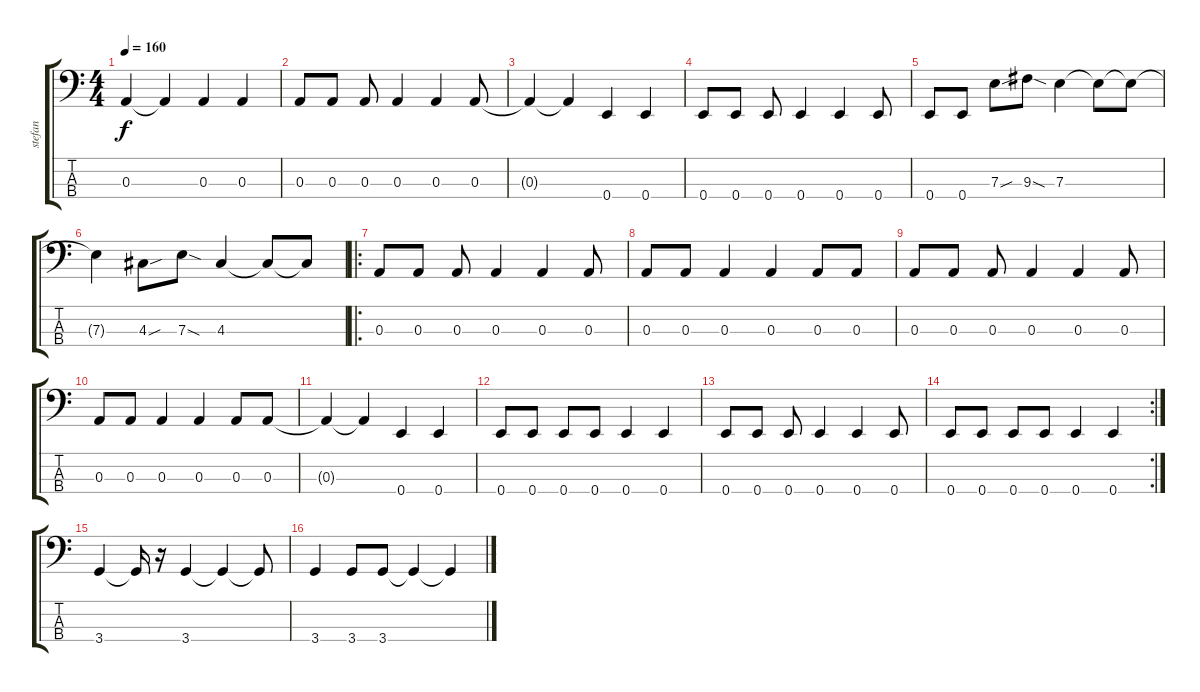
\track ("stefan" "stefan") {instrument electricbassfinger}
\staff {score tabs}
\tuning (G2 D2 A1 E1) {hide}
\ts (4 4)
\tempo 160
\clef f4
\ks c
0.3{t}.4{dy f} 0.3{t}.4 0.3.4 0.3.4 |
0.3.8 0.3.8 0.3.8 0.3.4 0.3.4 0.3.8 |
0.3{t}.4 0.3{t}.4 0.4.4 0.4.4 |
0.4.8 0.4.8 0.4.8 0.4.4 0.4.4 0.4.8 |
0.4.8 0.4.8 7.3{sou}.8 9.3{sod}.8 7.3.4 7.3{t}.8 7.3{t}.8 |
7.3{t}.4 4.3{sou}.8 7.3{sod}.8 4.3.4 4.3{t}.8 4.3{t}.8 |
\ro
0.3.8 0.3.8 0.3.8 0.3.4 0.3.4 0.3.8 |
0.3.8 0.3.8 0.3.4 0.3.4 0.3.8 0.3.8 |
0.3.8 0.3.8 0.3.8 0.3.4 0.3.4 0.3.8 |
0.3.8 0.3.8 0.3.4 0.3.4 0.3.8 0.3.8 |
0.3{t}.4 0.3{t}.4 0.4.4 0.4.4 |
0.4.8 0.4.8 0.4.8 0.4.8 0.4.4 0.4.4 |
0.4.8 0.4.8 0.4.8 0.4.4 0.4.4 0.4.8 |
\rc 2
0.4.8 0.4.8 0.4.8 0.4.8 0.4.4 0.4.4 |
3.4.4 3.4{t}.16 r.16 3.4.4 3.4{t}.4 3.4{t}.8 |
3.4.4 3.4.8 3.4.8 3.4{t}.4 3.4{t}.4
